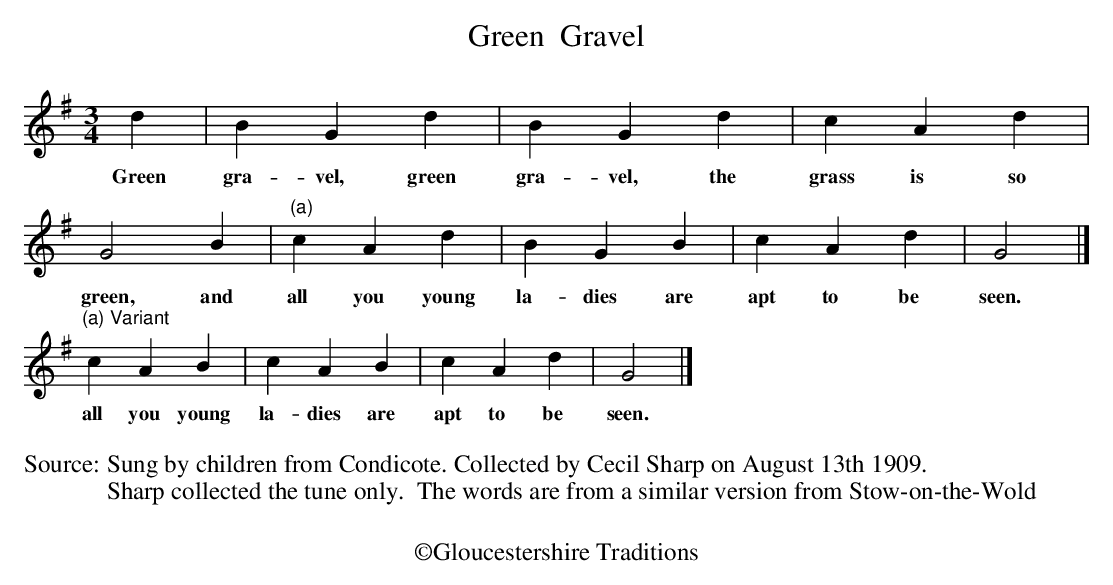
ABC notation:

X:1
T:Green  Gravel
M:3/4
L:1/4
K:Gmaj
d|BGd|BGd|cAd|G2B|\
w:Green gra-vel, green gra-vel, the grass is so green, and
"(a)"cAd|BGB|cAd|G2|]
w:all you young la-dies are apt to be seen.
"^(a) Variant"cAB|cAB|cAd|G2|]
w:all you young la-dies are apt to be seen.
